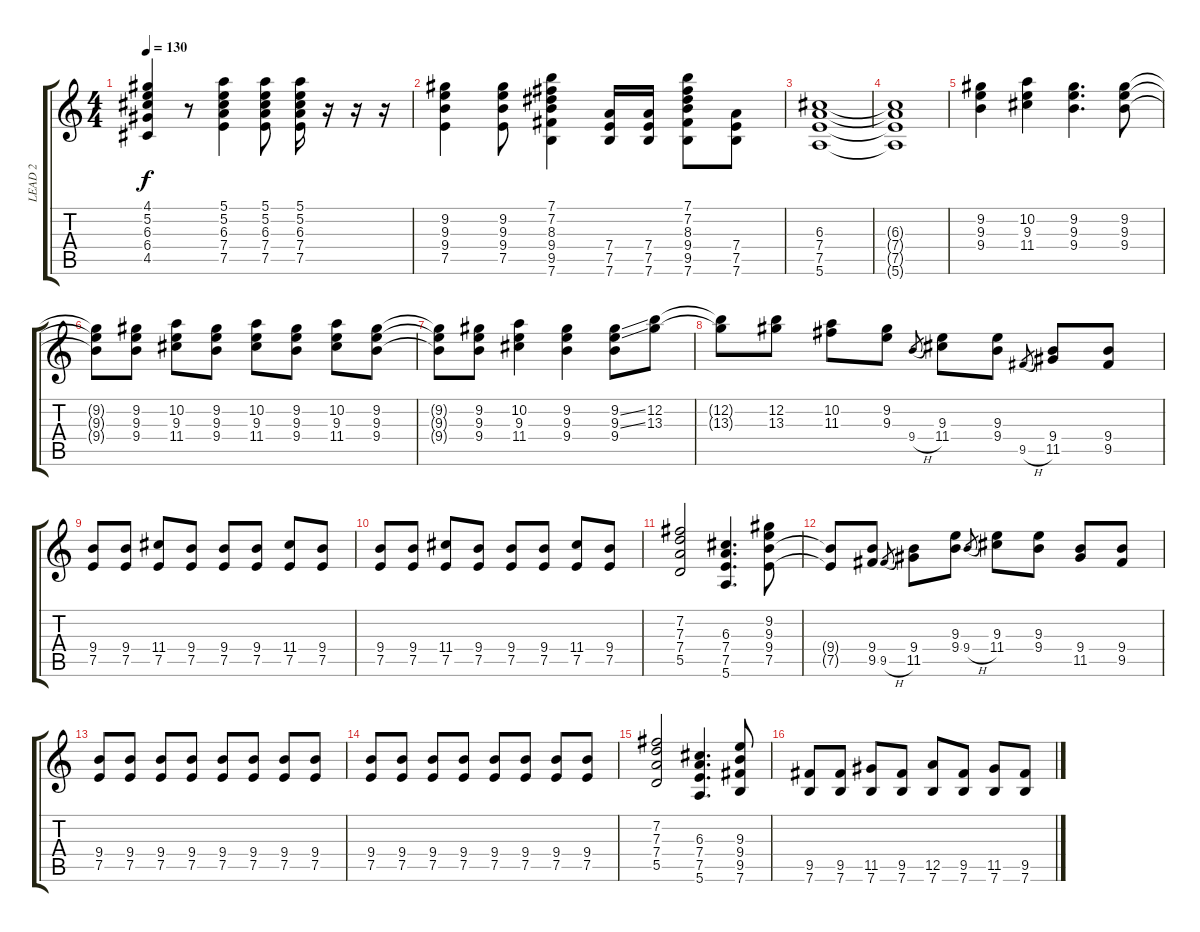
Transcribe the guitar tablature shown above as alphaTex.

\track ("LEAD 2" "LEAD 2") {instrument distortionguitar}
\staff {score tabs}
\tuning (E4 B3 G3 D3 A2 E2) {hide}
\ts (4 4)
\tempo 130
\clef g2
\ks c
(4.1 5.2 6.3 6.4 4.5).4{dy f} r.8 (5.1 5.2 6.3 7.4 7.5).4 (5.1 5.2 6.3 7.4 7.5).8 (5.1 5.2 6.3 7.4 7.5).16 r.16 r.16 r.16 |
(9.2 9.3 9.4 7.5).4 (9.2 9.3 9.4 7.5).8 (7.1 7.2 8.3 9.4 9.5 7.6).4 (7.4 7.5 7.6).16 (7.4 7.5 7.6).16 (7.1 7.2 8.3 9.4 9.5 7.6).8 (7.4 7.5 7.6).8 |
(6.3 7.4 7.5 5.6).1 |
(6.3{t} 7.4{t} 7.5{t} 5.6{t}).1 |
(9.2 9.3 9.4).4 (10.2 9.3 11.4).4 (9.2 9.3 9.4).4{d} (9.2 9.3 9.4).8 |
(9.2{t} 9.3{t} 9.4{t}).8 (9.2 9.3 9.4).8 (10.2 9.3 11.4).8 (9.2 9.3 9.4).8 (10.2 9.3 11.4).8 (9.2 9.3 9.4).8 (10.2 9.3 11.4).8 (9.2 9.3 9.4).8 |
(9.2{t} 9.3{t} 9.4{t}).8 (9.2 9.3 9.4).8 (10.2 9.3 11.4).4 (9.2 9.3 9.4).4 (9.2{ss} 9.3{ss} 9.4).8 (12.2 13.3).8 |
(12.2{t} 13.3{t}).8 (12.2 13.3).8 (10.2 11.3).8 (9.2 9.3).8 9.4{h}.8{gr} (9.3 11.4).8 (9.3 9.4).8 9.5{h}.8{gr} (9.4 11.5).8 (9.4 9.5).8 |
(9.4 7.5).8 (9.4 7.5).8 (11.4 7.5).8 (9.4 7.5).8 (9.4 7.5).8 (9.4 7.5).8 (11.4 7.5).8 (9.4 7.5).8 |
(9.4 7.5).8 (9.4 7.5).8 (11.4 7.5).8 (9.4 7.5).8 (9.4 7.5).8 (9.4 7.5).8 (11.4 7.5).8 (9.4 7.5).8 |
(7.2 7.3 7.4 5.5).2 (6.3 7.4 7.5 5.6).4{d} (9.2 9.3 9.4 7.5).8 |
(9.4{t} 7.5{t}).8 (9.4 9.5).8 9.5{h}.8{gr} (9.4 11.5).8 (9.3 9.4).8 9.4{h}.8{gr} (9.3 11.4).8 (9.3 9.4).8 (9.4 11.5).8 (9.4 9.5).8 |
(9.4 7.5).8 (9.4 7.5).8 (9.4 7.5).8 (9.4 7.5).8 (9.4 7.5).8 (9.4 7.5).8 (9.4 7.5).8 (9.4 7.5).8 |
(9.4 7.5).8 (9.4 7.5).8 (9.4 7.5).8 (9.4 7.5).8 (9.4 7.5).8 (9.4 7.5).8 (9.4 7.5).8 (9.4 7.5).8 |
(7.2 7.3 7.4 5.5).2 (6.3 7.4 7.5 5.6).4{d} (9.3 9.4 9.5 7.6).8 |
(9.5 7.6).8 (9.5 7.6).8 (11.5 7.6).8 (9.5 7.6).8 (12.5 7.6).8 (9.5 7.6).8 (11.5 7.6).8 (9.5 7.6).8
